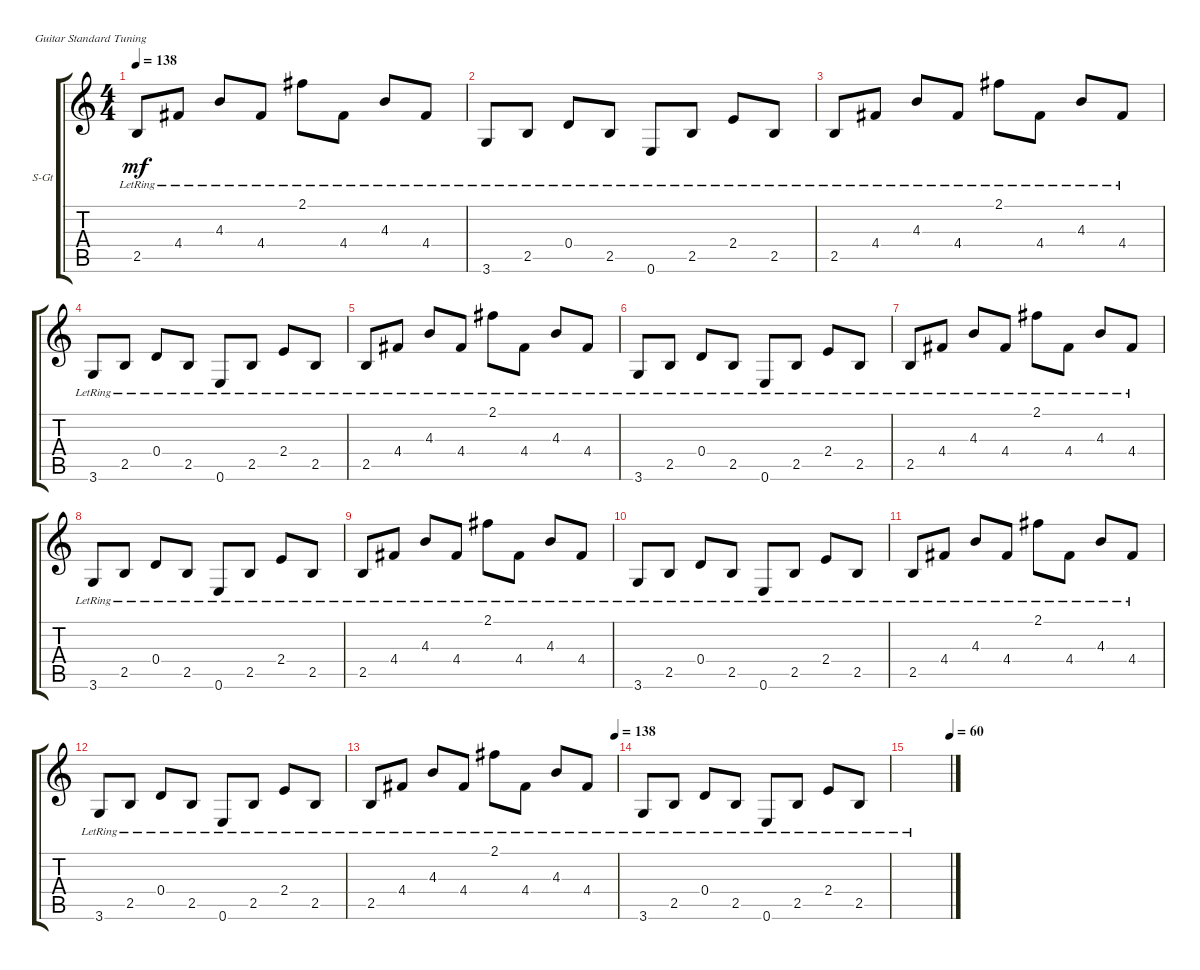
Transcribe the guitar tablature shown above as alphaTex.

\defaultSystemsLayout 4
\bracketExtendMode groupsimilarinstruments
\firstSystemTrackNameOrientation horizontal
\otherSystemsTrackNameOrientation horizontal
\track ("Steel Guitar" "S-Gt") {instrument acousticguitarsteel}
\staff {score tabs}
\tuning (E4 B3 G3 D3 A2 E2)
\ts (4 4)
\tempo 138
\clef g2
\ks c
2.5{lr}.8{dy mf} 4.4{lr}.8 4.3{lr}.8 4.4{lr}.8 2.1{lr}.8 4.4{lr}.8 4.3{lr}.8 4.4{lr}.8 |
3.6{lr}.8 2.5{lr}.8 0.4{lr}.8 2.5{lr}.8 0.6{lr}.8 2.5{lr}.8 2.4{lr}.8 2.5{lr}.8 |
2.5{lr}.8 4.4{lr}.8 4.3{lr}.8 4.4{lr}.8 2.1{lr}.8 4.4{lr}.8 4.3{lr}.8 4.4{lr}.8 |
3.6{lr}.8 2.5{lr}.8 0.4{lr}.8 2.5{lr}.8 0.6{lr}.8 2.5{lr}.8 2.4{lr}.8 2.5{lr}.8 |
2.5{lr}.8 4.4{lr}.8 4.3{lr}.8 4.4{lr}.8 2.1{lr}.8 4.4{lr}.8 4.3{lr}.8 4.4{lr}.8 |
3.6{lr}.8 2.5{lr}.8 0.4{lr}.8 2.5{lr}.8 0.6{lr}.8 2.5{lr}.8 2.4{lr}.8 2.5{lr}.8 |
2.5{lr}.8 4.4{lr}.8 4.3{lr}.8 4.4{lr}.8 2.1{lr}.8 4.4{lr}.8 4.3{lr}.8 4.4{lr}.8 |
3.6{lr}.8 2.5{lr}.8 0.4{lr}.8 2.5{lr}.8 0.6{lr}.8 2.5{lr}.8 2.4{lr}.8 2.5{lr}.8 |
2.5{lr}.8 4.4{lr}.8 4.3{lr}.8 4.4{lr}.8 2.1{lr}.8 4.4{lr}.8 4.3{lr}.8 4.4{lr}.8 |
3.6{lr}.8 2.5{lr}.8 0.4{lr}.8 2.5{lr}.8 0.6{lr}.8 2.5{lr}.8 2.4{lr}.8 2.5{lr}.8 |
2.5{lr}.8 4.4{lr}.8 4.3{lr}.8 4.4{lr}.8 2.1{lr}.8 4.4{lr}.8 4.3{lr}.8 4.4{lr}.8 |
3.6{lr}.8 2.5{lr}.8 0.4{lr}.8 2.5{lr}.8 0.6{lr}.8 2.5{lr}.8 2.4{lr}.8 2.5{lr}.8 |
\tempo (138 0.99375)
2.5{lr}.8 4.4{lr}.8 4.3{lr}.8 4.4{lr}.8 2.1{lr}.8 4.4{lr}.8 4.3{lr}.8 4.4{lr}.8 |
3.6{lr}.8 2.5{lr}.8 0.4{lr}.8 2.5{lr}.8 0.6{lr}.8 2.5{lr}.8 2.4{lr}.8 2.5{lr}.8 |
\tempo (60 1)
